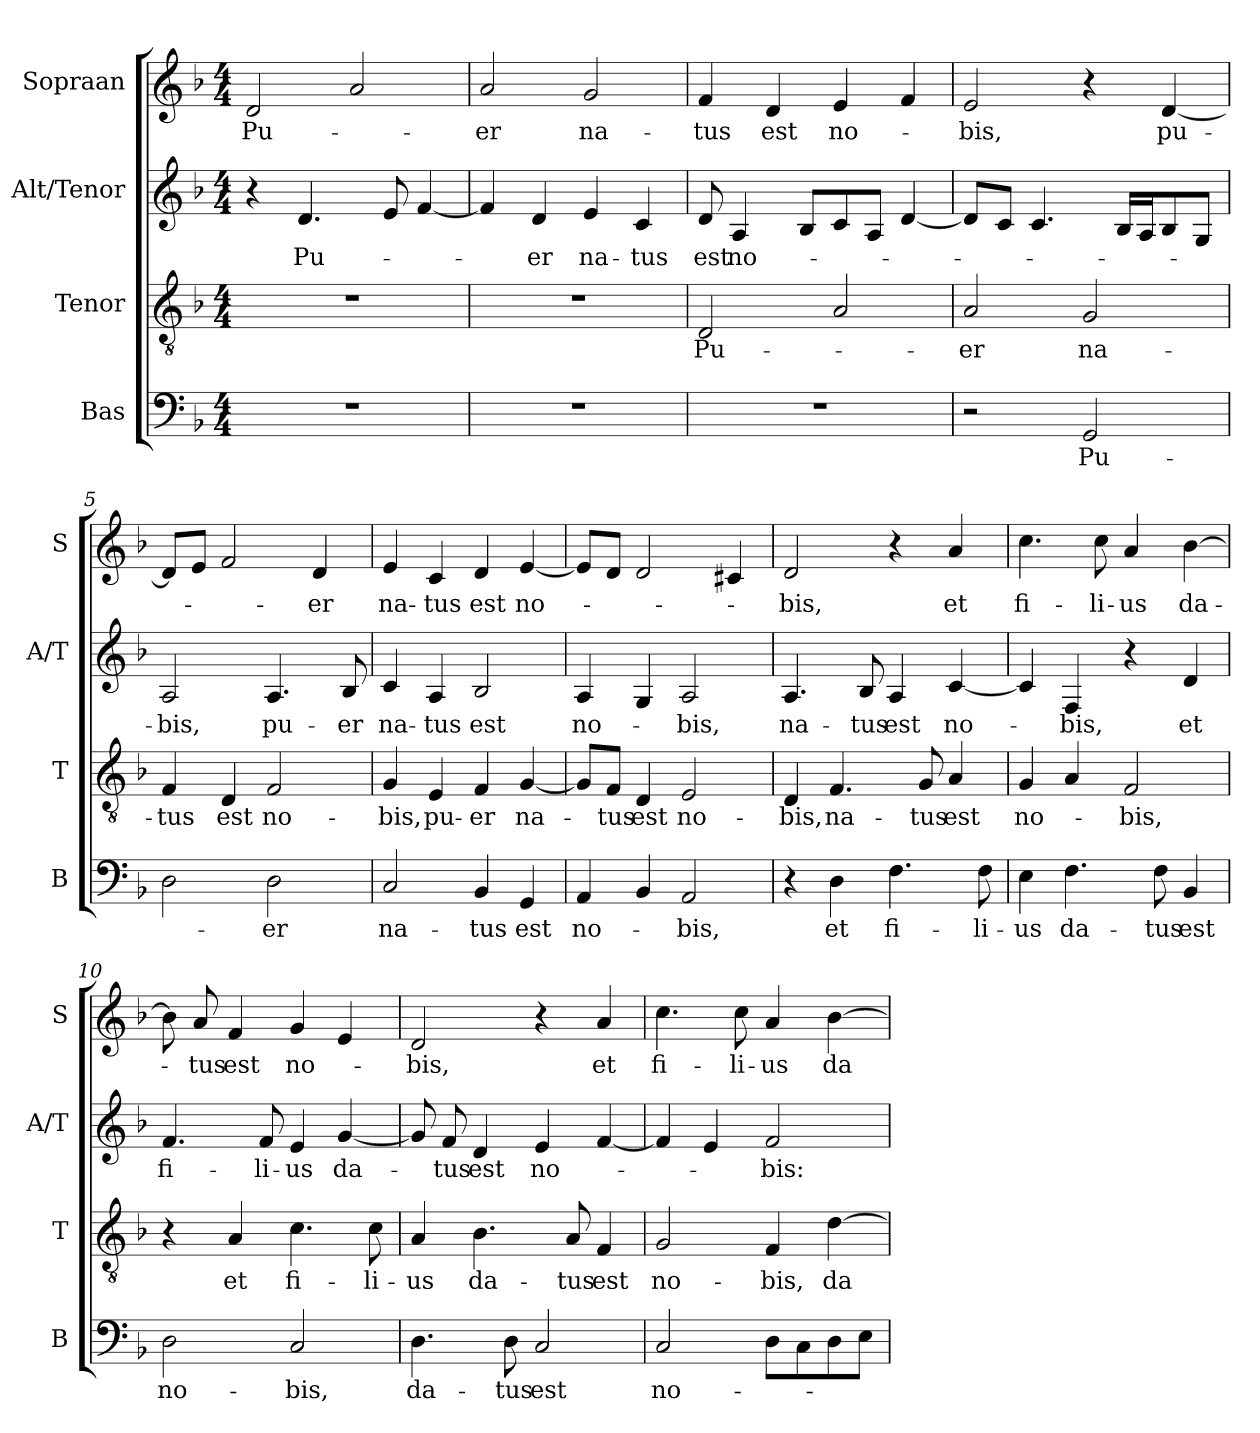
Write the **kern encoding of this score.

**kern	**text	**kern	**text	**kern	**text	**kern	**text
*part4	*part4	*part3	*part3	*part2	*part2	*part1	*part1
*staff4	*staff4	*staff3	*staff3	*staff2	*staff2	*staff1	*staff1
*I"Bas	*	*I"Tenor	*	*I"Alt/Tenor	*	*I"Sopraan	*
*I'B	*	*I'T	*	*I'A/T	*	*I'S	*
*clefF4	*	*clefGv2	*	*clefG2	*	*clefG2	*
*k[b-]	*	*k[b-]	*	*k[b-]	*	*k[b-]	*
*F:	*	*F:	*	*F:	*	*F:	*
*M4/4	*	*M4/4	*	*M4/4	*	*M4/4	*
=1	=1	=1	=1	=1	=1	=1	=1
1r	.	1r	.	4r	.	2d/	Pu-
.	.	.	.	4.d/	Pu-	.	.
.	.	.	.	.	.	2a/	.
.	.	.	.	8e/	.	.	.
.	.	.	.	[4f/	.	.	.
=2	=2	=2	=2	=2	=2	=2	=2
1r	.	1r	.	4f/]	.	2a/	-er
.	.	.	.	4d/	-er	.	.
.	.	.	.	4e/	na-	2g/	na-
.	.	.	.	4c/	-tus	.	.
=3	=3	=3	=3	=3	=3	=3	=3
1r	.	2D/	Pu-	8d/	est	4f/	-tus
.	.	.	.	4A/	no-	.	.
.	.	.	.	.	.	4d/	est
.	.	.	.	8B-/L	.	.	.
.	.	2A/	.	8c/	.	4e/	no-
.	.	.	.	8A/J	.	.	.
.	.	.	.	[4d/	.	4f/	.
=4	=4	=4	=4	=4	=4	=4	=4
2r	.	2A/	-er	8d/L]	.	2e/	-bis,
.	.	.	.	8c/J	.	.	.
.	.	.	.	4.c/	.	.	.
2GG/	Pu-	2G/	na-	.	.	4r	.
.	.	.	.	16B-/LL	.	.	.
.	.	.	.	16A/J	.	.	.
.	.	.	.	8B-/	.	[4d/	pu-
.	.	.	.	8G/J	.	.	.
!!LO:LB:g=z
=5	=5	=5	=5	=5	=5	=5	=5
2D\	.	4F/	-tus	2A/	-bis,	8d/L]	.
.	.	.	.	.	.	8e/J	.
.	.	4D/	est	.	.	2f/	.
2D\	-er	2F/	no-	4.A/	pu-	.	.
.	.	.	.	.	.	4d/	-er
.	.	.	.	8B-/	-er	.	.
=6	=6	=6	=6	=6	=6	=6	=6
2C/	na-	4G/	-bis,	4c/	na-	4e/	na-
.	.	4E/	pu-	4A/	-tus	4c/	-tus
4BB-/	-tus	4F/	-er	2B-/	est	4d/	est
4GG/	est	[4G/	na-	.	.	[4e/	no-
=7	=7	=7	=7	=7	=7	=7	=7
4AA/	no-	8G/L]	.	4A/	no-	8e/L]	.
.	.	8F/J	-tus	.	.	8d/J	.
4BB-/	.	4D/	est	4G/	.	2d/	.
2AA/	-bis,	2E/	no-	2A/	-bis,	.	.
.	.	.	.	.	.	4c#X/	.
=8	=8	=8	=8	=8	=8	=8	=8
4r	.	4D/	-bis,	4.A/	na-	2d/	-bis,
4D\	et	4.F/	na-	.	.	.	.
.	.	.	.	8B-/	-tus	.	.
4.F\	fi-	.	.	4A/	est	4r	.
.	.	8G/	-tus	.	.	.	.
.	.	4A/	est	[4c/	no-	4a/	et
8F\	-li-	.	.	.	.	.	.
!!LO:LB:g=z
=9	=9	=9	=9	=9	=9	=9	=9
4E\	-us	4G/	no-	4c/]	.	4.cc\	fi-
4.F\	da-	4A/	.	4F/	-bis,	.	.
.	.	.	.	.	.	8cc\	-li-
.	.	2F/	-bis,	4r	.	4a/	-us
8F\	-tus	.	.	.	.	.	.
4BB-/	est	.	.	4d/	et	[4b-\	da-
=10	=10	=10	=10	=10	=10	=10	=10
2D\	no-	4r	.	4.f/	fi-	8b-\]	.
.	.	.	.	.	.	8a/	-tus
.	.	4A/	et	.	.	4f/	est
.	.	.	.	8f/	-li-	.	.
2C/	-bis,	4.c\	fi-	4e/	-us	4g/	no-
.	.	.	.	[4g/	da-	4e/	.
.	.	8c\	-li-	.	.	.	.
=11	=11	=11	=11	=11	=11	=11	=11
4.D\	da-	4A/	-us	8g/]	.	2d/	-bis,
.	.	.	.	8f/	-tus	.	.
.	.	4.B-\	da-	4d/	est	.	.
8D\	-tus	.	.	.	.	.	.
2C/	est	.	.	4e/	no-	4r	.
.	.	8A/	-tus	.	.	.	.
.	.	4F/	est	[4f/	.	4a/	et
=12	=12	=12	=12	=12	=12	=12	=12
2C/	no-	2G/	no-	4f/]	.	4.cc\	fi-
.	.	.	.	4e/	.	.	.
.	.	.	.	.	.	8cc\	-li-
8D\L	.	4F/	-bis,	2f/	-bis:	4a/	-us
8C\	.	.	.	.	.	.	.
8D\	.	[4d\	da-	.	.	[4b-\	da-
8E\J	.	.	.	.	.	.	.
=	=	=	=	=	=	=	=
*-	*-	*-	*-	*-	*-	*-	*-
